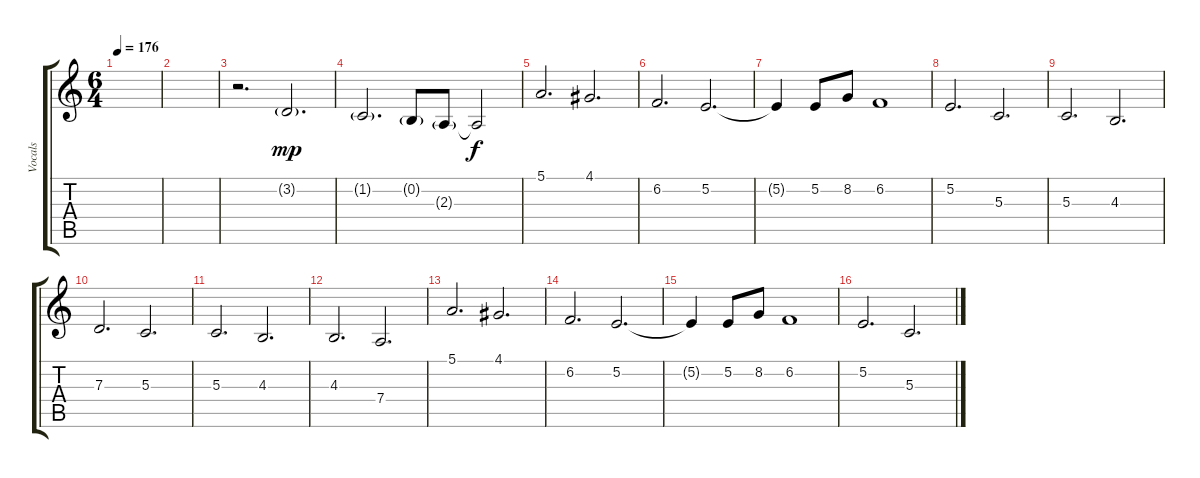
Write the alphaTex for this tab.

\track ("Vocals" "Vocals") {instrument violin}
\staff {score tabs}
\tuning (E4 B3 G3 D3 A2 E2) {hide}
\ts (6 4)
\tempo 176
\clef g2
\ks c
|
|
r.2{d} 3.2{g}.2{d dy mp} |
1.2{g}.2{d} 0.2{g}.8 2.3{g}.8 2.3{t}.2{dy f} |
5.1.2{d} 4.1.2{d} |
6.2.2{d} 5.2.2{d} |
5.2{t}.4 5.2.8 8.2.8 6.2.1 |
5.2.2{d} 5.3.2{d} |
5.3.2{d} 4.3.2{d} |
7.3.2{d} 5.3.2{d} |
5.3.2{d} 4.3.2{d} |
4.3.2{d} 7.4.2{d} |
5.1.2{d} 4.1.2{d} |
6.2.2{d} 5.2.2{d} |
5.2{t}.4 5.2.8 8.2.8 6.2.1 |
5.2.2{d} 5.3.2{d}
